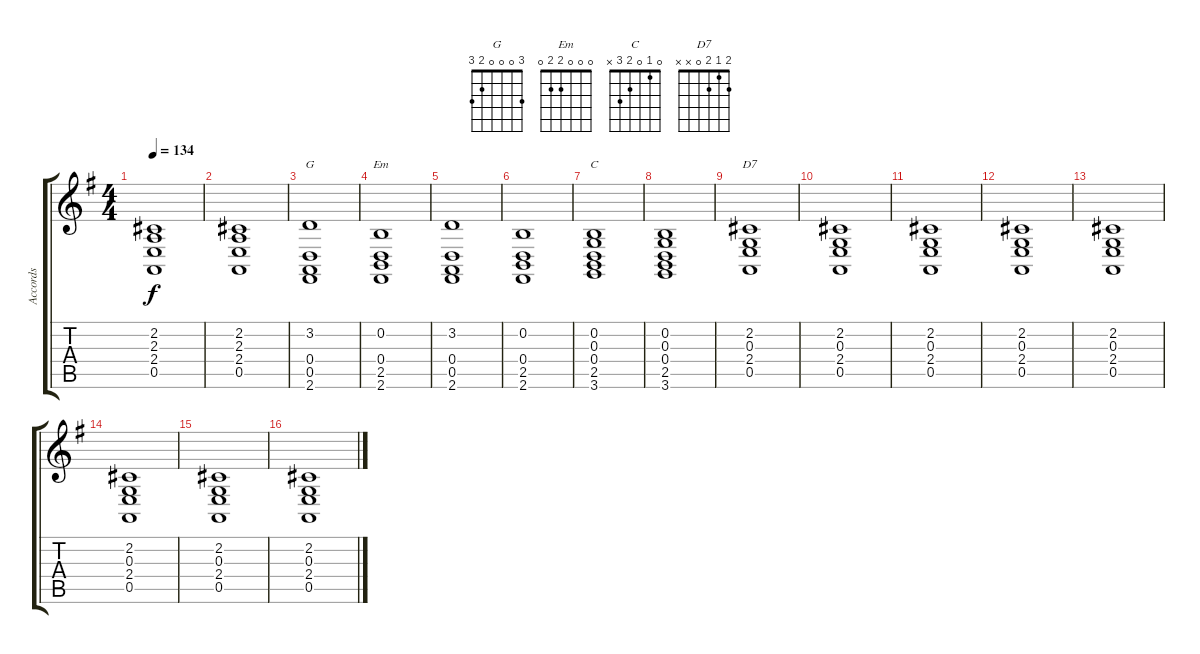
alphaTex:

\track ("Accords" "Accords") {instrument pad2warm}
\staff {score tabs}
\tuning (E4 B3 G3 D3 A2 E2) {hide}
\chord ("G" 3 0 0 0 2 3)
\chord ("Em" 0 0 0 2 2 0)
\chord ("C" 0 1 0 2 3 x)
\chord ("D7" 2 1 2 0 x x)
\ts (4 4)
\tempo 134
\clef g2
\ks g
(2.2 2.3 2.4 0.5).1{dy f} |
(2.2 2.3 2.4 0.5).1 |
(3.2 0.4 0.5 2.6).1{ch "G"} |
(0.2 0.4 2.5 2.6).1{ch "Em"} |
(3.2 0.4 0.5 2.6).1 |
(0.2 0.4 2.5 2.6).1 |
(0.2 0.3 0.4 2.5 3.6).1{ch "C"} |
(0.2 0.3 0.4 2.5 3.6).1 |
(2.2 0.3 2.4 0.5).1{ch "D7"} |
(2.2 0.3 2.4 0.5).1 |
(2.2 0.3 2.4 0.5).1 |
(2.2 0.3 2.4 0.5).1 |
(2.2 0.3 2.4 0.5).1 |
(2.2 0.3 2.4 0.5).1 |
(2.2 0.3 2.4 0.5).1 |
(2.2 0.3 2.4 0.5).1
